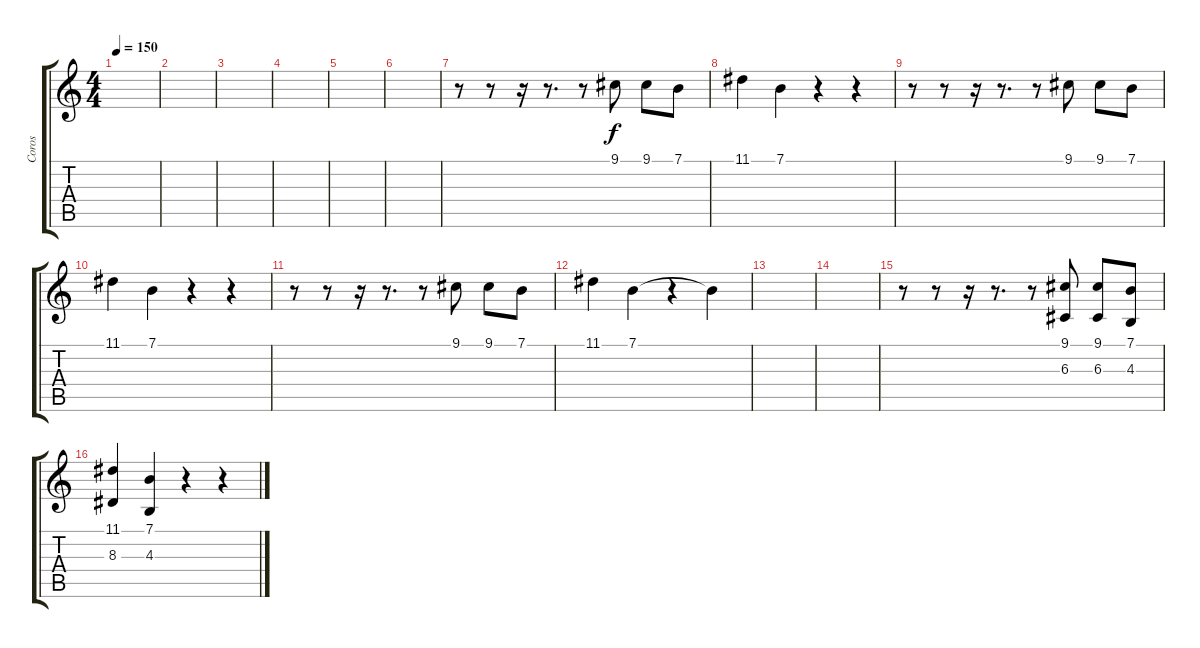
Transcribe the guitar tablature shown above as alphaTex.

\track ("Coros" "Coros") {instrument lead6voice}
\staff {score tabs}
\tuning (E4 B3 G3 D3 A2 E2) {hide}
\ts (4 4)
\tempo 150
\clef g2
\ks c
|
|
|
|
|
|
r.8 r.8 r.16 r.8{d} r.8 9.1.8 9.1.8 7.1.8 |
11.1.4 7.1.4 r.4 r.4 |
r.8 r.8 r.16 r.8{d} r.8 9.1.8 9.1.8 7.1.8 |
11.1.4 7.1.4 r.4 r.4 |
r.8 r.8 r.16 r.8{d} r.8 9.1.8 9.1.8 7.1.8 |
11.1.4 7.1.4 r.4 7.1{t}.4 |
|
|
r.8 r.8 r.16 r.8{d} r.8 (9.1 6.3).8 (9.1 6.3).8 (7.1 4.3).8 |
(11.1 8.3).4 (7.1 4.3).4 r.4 r.4
